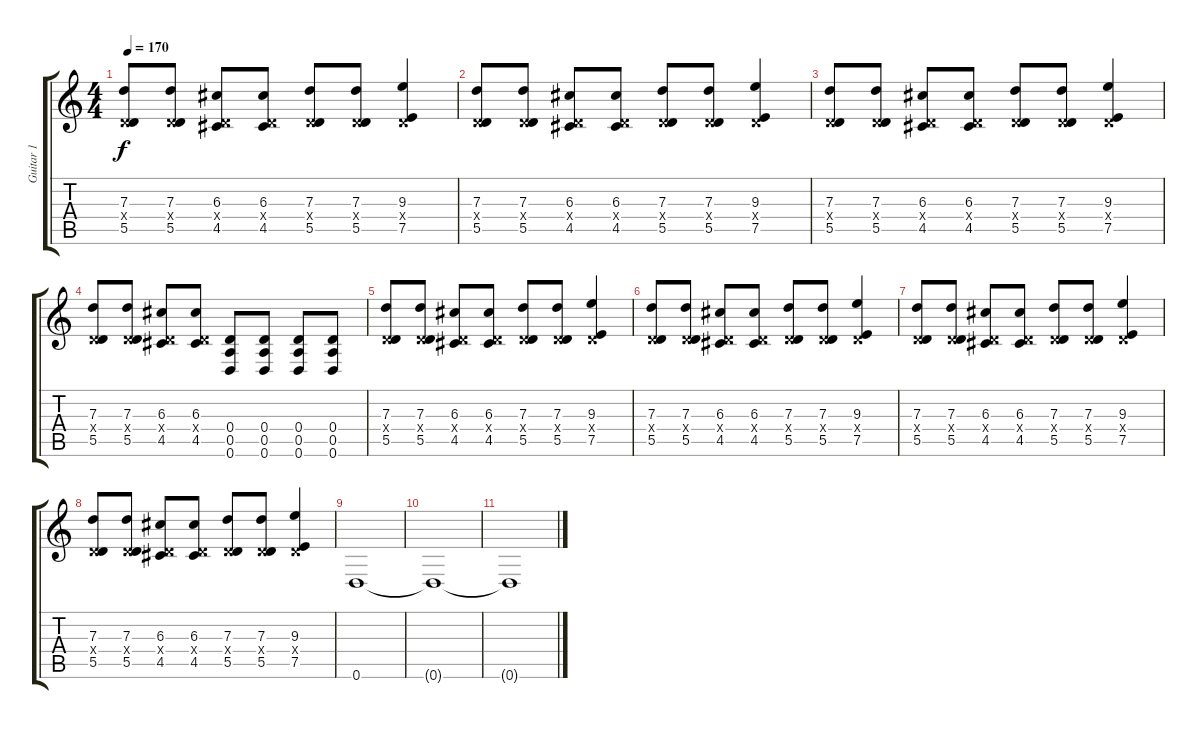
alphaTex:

\track ("Guitar 1" "Guitar 1") {instrument overdrivenguitar}
\staff {score tabs}
\tuning (E4 B3 G3 D3 A2 D2) {hide}
\ts (4 4)
\tempo 170
\clef g2
\ks c
(7.3 0.4{x} 5.5).8{dy f} (7.3 0.4{x} 5.5).8 (6.3 0.4{x} 4.5).8 (6.3 0.4{x} 4.5).8 (7.3 0.4{x} 5.5).8 (7.3 0.4{x} 5.5).8 (9.3 0.4{x} 7.5).4 |
(7.3 0.4{x} 5.5).8 (7.3 0.4{x} 5.5).8 (6.3 0.4{x} 4.5).8 (6.3 0.4{x} 4.5).8 (7.3 0.4{x} 5.5).8 (7.3 0.4{x} 5.5).8 (9.3 0.4{x} 7.5).4 |
(7.3 0.4{x} 5.5).8 (7.3 0.4{x} 5.5).8 (6.3 0.4{x} 4.5).8 (6.3 0.4{x} 4.5).8 (7.3 0.4{x} 5.5).8 (7.3 0.4{x} 5.5).8 (9.3 0.4{x} 7.5).4 |
(7.3 0.4{x} 5.5).8 (7.3 0.4{x} 5.5).8 (6.3 0.4{x} 4.5).8 (6.3 0.4{x} 4.5).8 (0.4 0.5 0.6).8{instrument electricguitarmuted} (0.4 0.5 0.6).8 (0.4 0.5 0.6).8 (0.4 0.5 0.6).8 |
(7.3 0.4{x} 5.5).8{instrument overdrivenguitar} (7.3 0.4{x} 5.5).8 (6.3 0.4{x} 4.5).8 (6.3 0.4{x} 4.5).8 (7.3 0.4{x} 5.5).8 (7.3 0.4{x} 5.5).8 (9.3 0.4{x} 7.5).4 |
(7.3 0.4{x} 5.5).8 (7.3 0.4{x} 5.5).8 (6.3 0.4{x} 4.5).8 (6.3 0.4{x} 4.5).8 (7.3 0.4{x} 5.5).8 (7.3 0.4{x} 5.5).8 (9.3 0.4{x} 7.5).4 |
(7.3 0.4{x} 5.5).8 (7.3 0.4{x} 5.5).8 (6.3 0.4{x} 4.5).8 (6.3 0.4{x} 4.5).8 (7.3 0.4{x} 5.5).8 (7.3 0.4{x} 5.5).8 (9.3 0.4{x} 7.5).4 |
(7.3 0.4{x} 5.5).8 (7.3 0.4{x} 5.5).8 (6.3 0.4{x} 4.5).8 (6.3 0.4{x} 4.5).8 (7.3 0.4{x} 5.5).8 (7.3 0.4{x} 5.5).8 (9.3 0.4{x} 7.5).4 |
0.6.1 |
0.6{t}.1 |
0.6{t}.1
